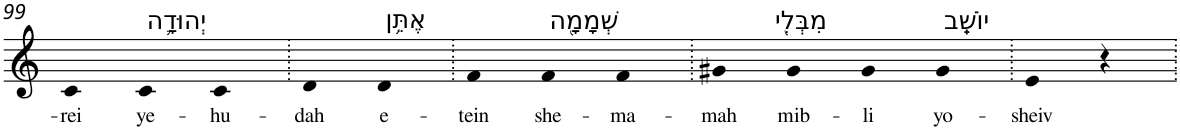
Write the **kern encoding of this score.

**kern	**text
*part1	*part1
*staff1	*staff1
*I"Piano	*
*I'Pno	*
!!LO:PB:g=z
*clefG2	*
*k[]	*
=99	=99
!	!LO:LY:b
4c	-rei
!LO:TX:a:t=יְהוּדָ֛ה	!
!	!LO:LY:b
4c	ye-
!	!LO:LY:b
4c	-hu-
=100.	=100.
!	!LO:LY:b
4d	-dah
!LO:TX:a:t=אֶתֵּ֥ן	!
!	!LO:LY:b
4d	e-
=101.	=101.
!	!LO:LY:b
4f	-tein
!LO:TX:a:t=שְׁמָמָ֖ה	!
!	!LO:LY:b
4f	she-
!	!LO:LY:b
4f	-ma-
=102.	=102.
!	!LO:LY:b
4g#X	-mah
!LO:TX:a:t=מִבְּלִ֖י	!
!	!LO:LY:b
4g#	mib-
!	!LO:LY:b
4g#	-li
!LO:TX:a:t=יוֹשֵֽׁב	!
!	!LO:LY:b
4g#	yo-
=103.	=103.
!	!LO:LY:b
4e	-sheiv
4r	.
=.	=.
*-	*-
